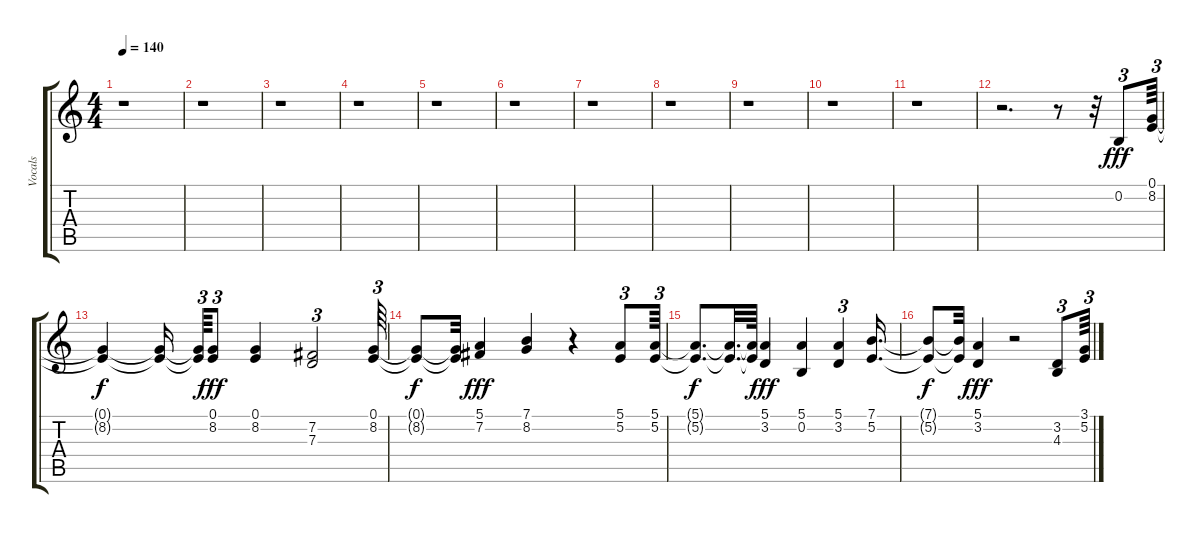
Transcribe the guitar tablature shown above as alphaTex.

\track ("Vocals" "Vocals") {instrument flute}
\staff {score tabs}
\tuning (E4 B3 G3 D3 A2 E2) {hide}
\ts (4 4)
\tempo 140
\clef g2
\ks c
r.1{dy fff} |
r.1 |
r.1 |
r.1 |
r.1 |
r.1 |
r.1 |
r.1 |
r.1 |
r.1 |
r.1 |
r.2{d} r.8 r.32 0.2.8{tu (3 2)} (0.1 8.2).64{tu (3 2)} |
(0.1{t} 8.2{t}).4{dy f} (0.1{t} 8.2{t}).16 (0.1{t} 8.2{t}).64{tu (3 2)} (0.1 8.2).8{tu (3 2) dy fff} (0.1 8.2).4 (7.2 7.3).2{tu (3 2)} (0.1 8.2).64{tu (3 2)} |
(0.1{t} 8.2{t}).8{dy f} (0.1{t} 8.2{t}).32 (5.1 7.2).4{dy fff} (7.1 8.2).4 r.4 (5.1 5.2).8{tu (3 2)} (5.1 5.2).64{tu (3 2)} |
(5.1{t} 5.2{t}).8{d dy f} (5.1{t} 5.2{t}).32{d} (5.1{t} 5.2{t}).64 (5.1 3.2).4{dy fff} (5.1 0.2).4 (5.1 3.2).4{tu (3 2)} (7.1 5.2).16{d} |
(7.1{t} 5.2{t}).8{dy f} (7.1{t} 5.2{t}).32 (5.1 3.2).4{dy fff} r.2 (3.2 4.3).8{tu (3 2)} (3.1 5.2).64{tu (3 2)}
